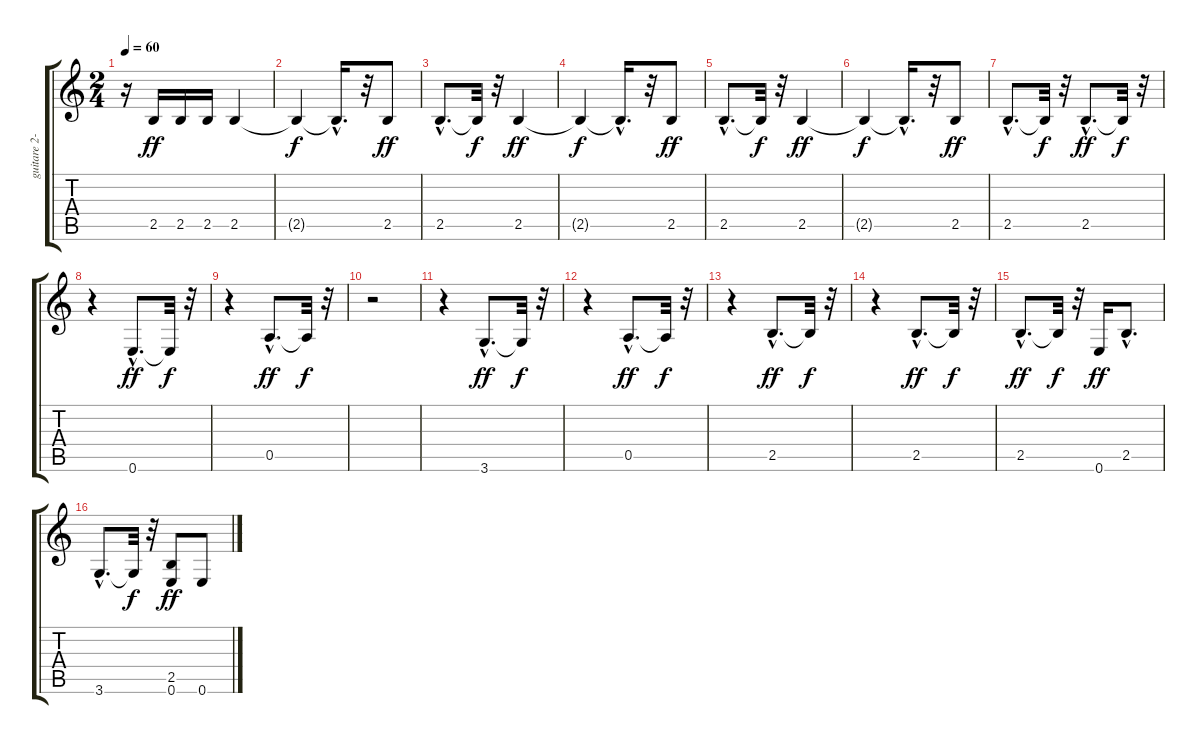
\track ("guitare 2-2" "guitare 2-") {instrument acousticguitarnylon}
\staff {score tabs}
\tuning (E4 B3 G3 D3 A2 E2) {hide}
\ts (2 4)
\tempo 60
\clef g2
\ks c
r.16{dy ff instrument acousticguitarnylon} 2.5.16 2.5.16 2.5.16 2.5.4 |
2.5{t}.4{dy f} 2.5{hac t}.16{d} r.32 2.5.8{dy ff} |
2.5{hac}.8{d} 2.5{t}.32{dy f} r.32 2.5.4{dy ff} |
2.5{t}.4{dy f} 2.5{hac t}.16{d} r.32 2.5.8{dy ff} |
2.5{hac}.8{d} 2.5{t}.32{dy f} r.32 2.5.4{dy ff} |
2.5{t}.4{dy f} 2.5{hac t}.16{d} r.32 2.5.8{dy ff} |
2.5{hac}.8{d} 2.5{t}.32{dy f} r.32 2.5{hac}.8{d dy ff} 2.5{t}.32{dy f} r.32 |
r.4 0.6{hac}.8{d dy ff} 0.6{t}.32{dy f} r.32 |
r.4 0.5{hac}.8{d dy ff} 0.5{t}.32{dy f} r.32 |
r.2 |
r.4 3.6{hac}.8{d dy ff} 3.6{t}.32{dy f} r.32 |
r.4 0.5{hac}.8{d dy ff} 0.5{t}.32{dy f} r.32 |
r.4 2.5{hac}.8{d dy ff} 2.5{t}.32{dy f} r.32 |
r.4 2.5{hac}.8{d dy ff} 2.5{t}.32{dy f} r.32 |
2.5{hac}.8{d dy ff} 2.5{t}.32{dy f} r.32 0.6.16{dy ff} 2.5{hac}.8{d} |
3.6{hac}.8{d} 3.6{t}.32{dy f} r.32 (2.5 0.6).8{dy ff} 0.6.8
